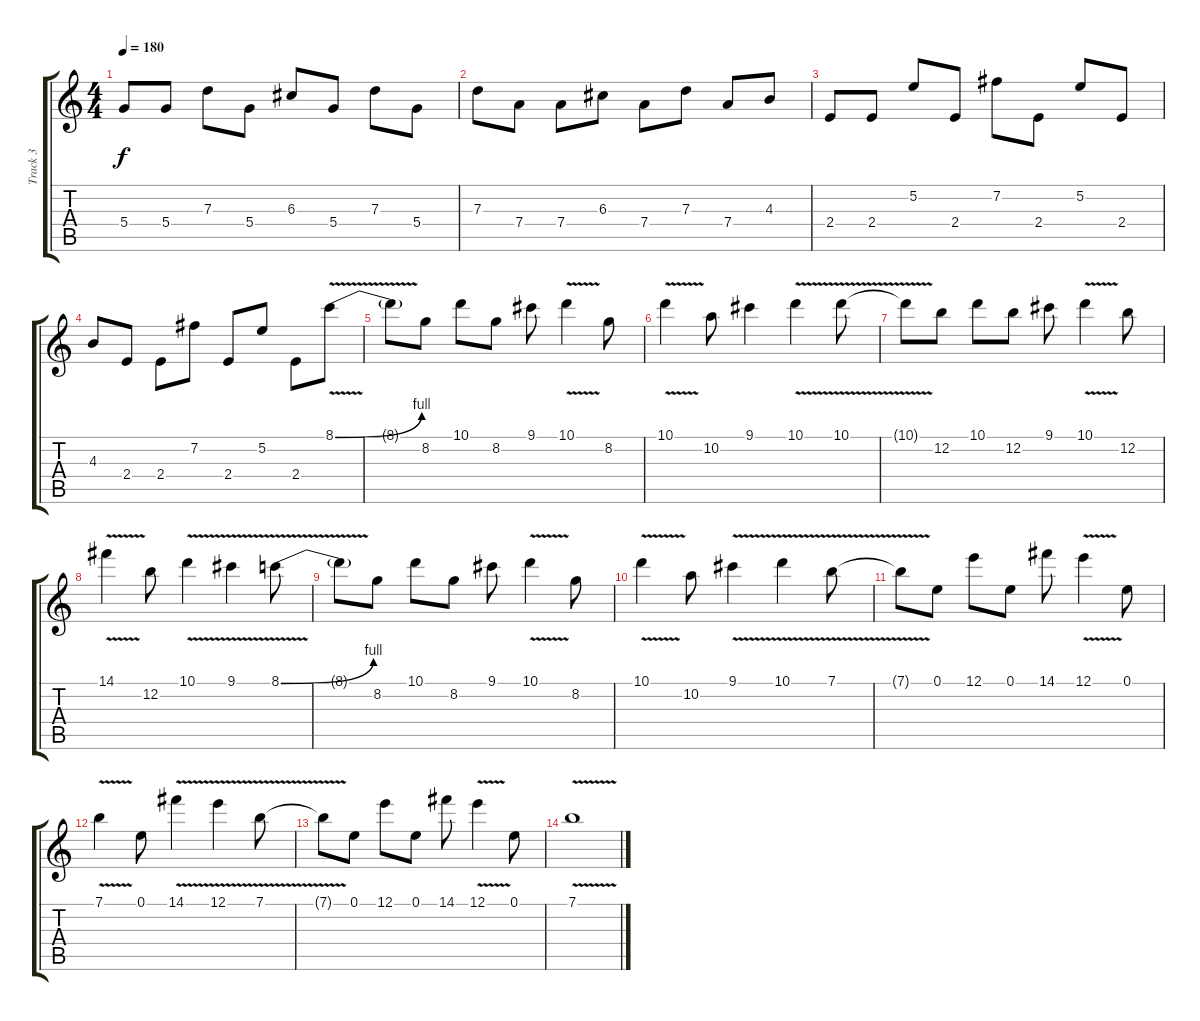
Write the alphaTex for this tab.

\track ("Track 3" "Track 3") {instrument distortionguitar}
\staff {score tabs}
\tuning (E4 B3 G3 D3 A2 E2) {hide}
\ts (4 4)
\tempo 180
\clef g2
\ks c
5.4.8{dy f} 5.4.8 7.3.8 5.4.8 6.3.8 5.4.8 7.3.8 5.4.8 |
7.3.8 7.4.8 7.4.8 6.3.8 7.4.8 7.3.8 7.4.8 4.3.8 |
2.4.8 2.4.8 5.2.8 2.4.8 7.2.8 2.4.8 5.2.8 2.4.8 |
4.3.8 2.4.8 2.4.8 7.2.8 2.4.8 5.2.8 2.4.8 8.1{be (bend 0 0 60 4) v}.8{volume 16} |
8.1{t}.8 8.2.8 10.1.8 8.2.8 9.1.8 10.1{v}.4 8.2.8 |
10.1{v}.4 10.2.8 9.1.4 10.1{v}.4 10.1{v}.8 |
10.1{t}.8 12.2.8 10.1.8 12.2.8 9.1.8 10.1{v}.4 12.2.8 |
14.1{v}.4 12.2.8 10.1{v}.4 9.1{v}.4 8.1{be (bend 0 0 60 4) v}.8 |
8.1{t}.8 8.2.8 10.1.8 8.2.8 9.1.8 10.1{v}.4 8.2.8 |
10.1{v}.4 10.2.8 9.1{v}.4 10.1{v}.4 7.1{v}.8 |
7.1{t}.8 0.1.8 12.1.8 0.1.8 14.1.8 12.1{v}.4 0.1.8 |
7.1{v}.4 0.1.8 14.1{v}.4 12.1{v}.4 7.1{v}.8 |
7.1{t}.8 0.1.8 12.1.8 0.1.8 14.1.8 12.1{v}.4 0.1.8 |
7.1{v}.1
